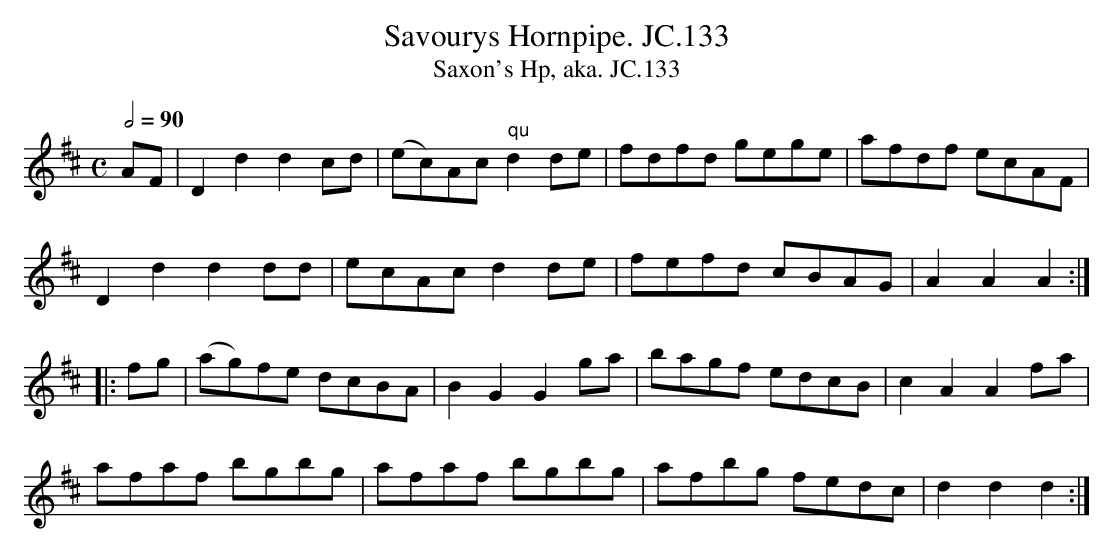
X:1
T:Savourys Hornpipe. JC.133
T:Saxon's Hp, aka. JC.133
M:C
L:1/8
Q:2/4=90
K:D
AF|\\
D2d2 d2cd|(ec)Ac" qu"d2de|fdfd gege|afdf ecAF|
D2d2 d2dd|ecAc d2de|fefd cBAG|A2A2 A2:|
|:fg|(ag)fe dcBA|B2G2 G2ga|bagf edcB|c2A2 A2fa|
afaf bgbg|afaf bgbg|afbg fedc|d2d2 d2:|
